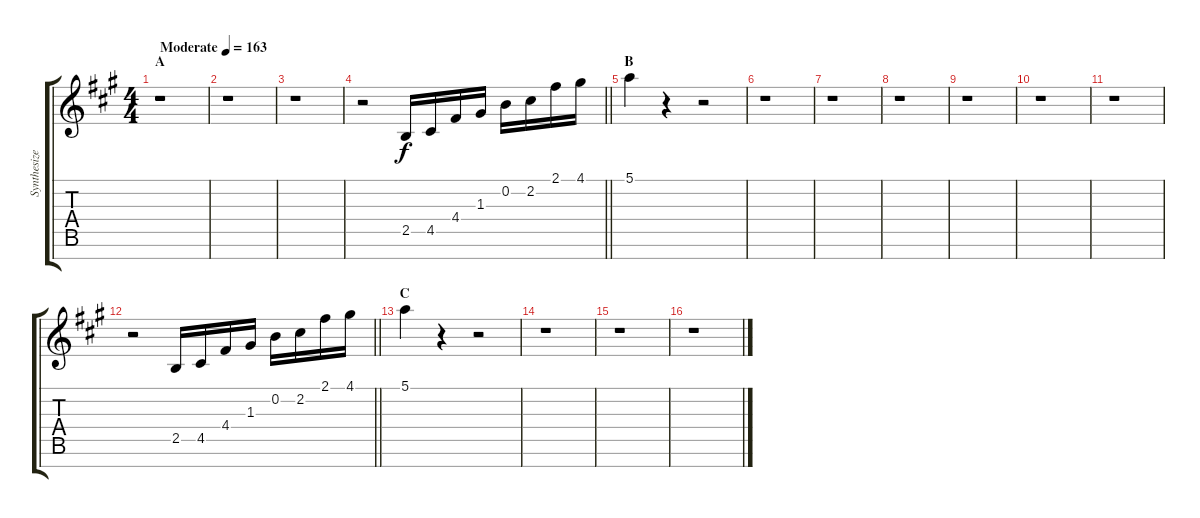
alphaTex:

\track ("Synthesizer IV" "Synthesize") {instrument fx4atmosphere}
\staff {score tabs}
\tuning (E5 B4 G4 D4 A3 E3 B2) {hide}
\ts (4 4)
\section ("" "A")
\tempo (163 "Moderate")
\clef g2
\ks a
r.1{dy f instrument fx4atmosphere} |
r.1 |
r.1 |
\barLineRight lightlight
r.2 2.5.16 4.5.16 4.4.16 1.3.16 0.2.16 2.2.16 2.1.16 4.1.16 |
\section ("" "B")
5.1.4 r.4 r.2 |
r.1 |
r.1 |
r.1 |
r.1 |
r.1 |
r.1 |
\barLineRight lightlight
r.2 2.5.16 4.5.16 4.4.16 1.3.16 0.2.16 2.2.16 2.1.16 4.1.16 |
\section ("" "C")
5.1.4 r.4 r.2 |
r.1 |
r.1 |
r.1
